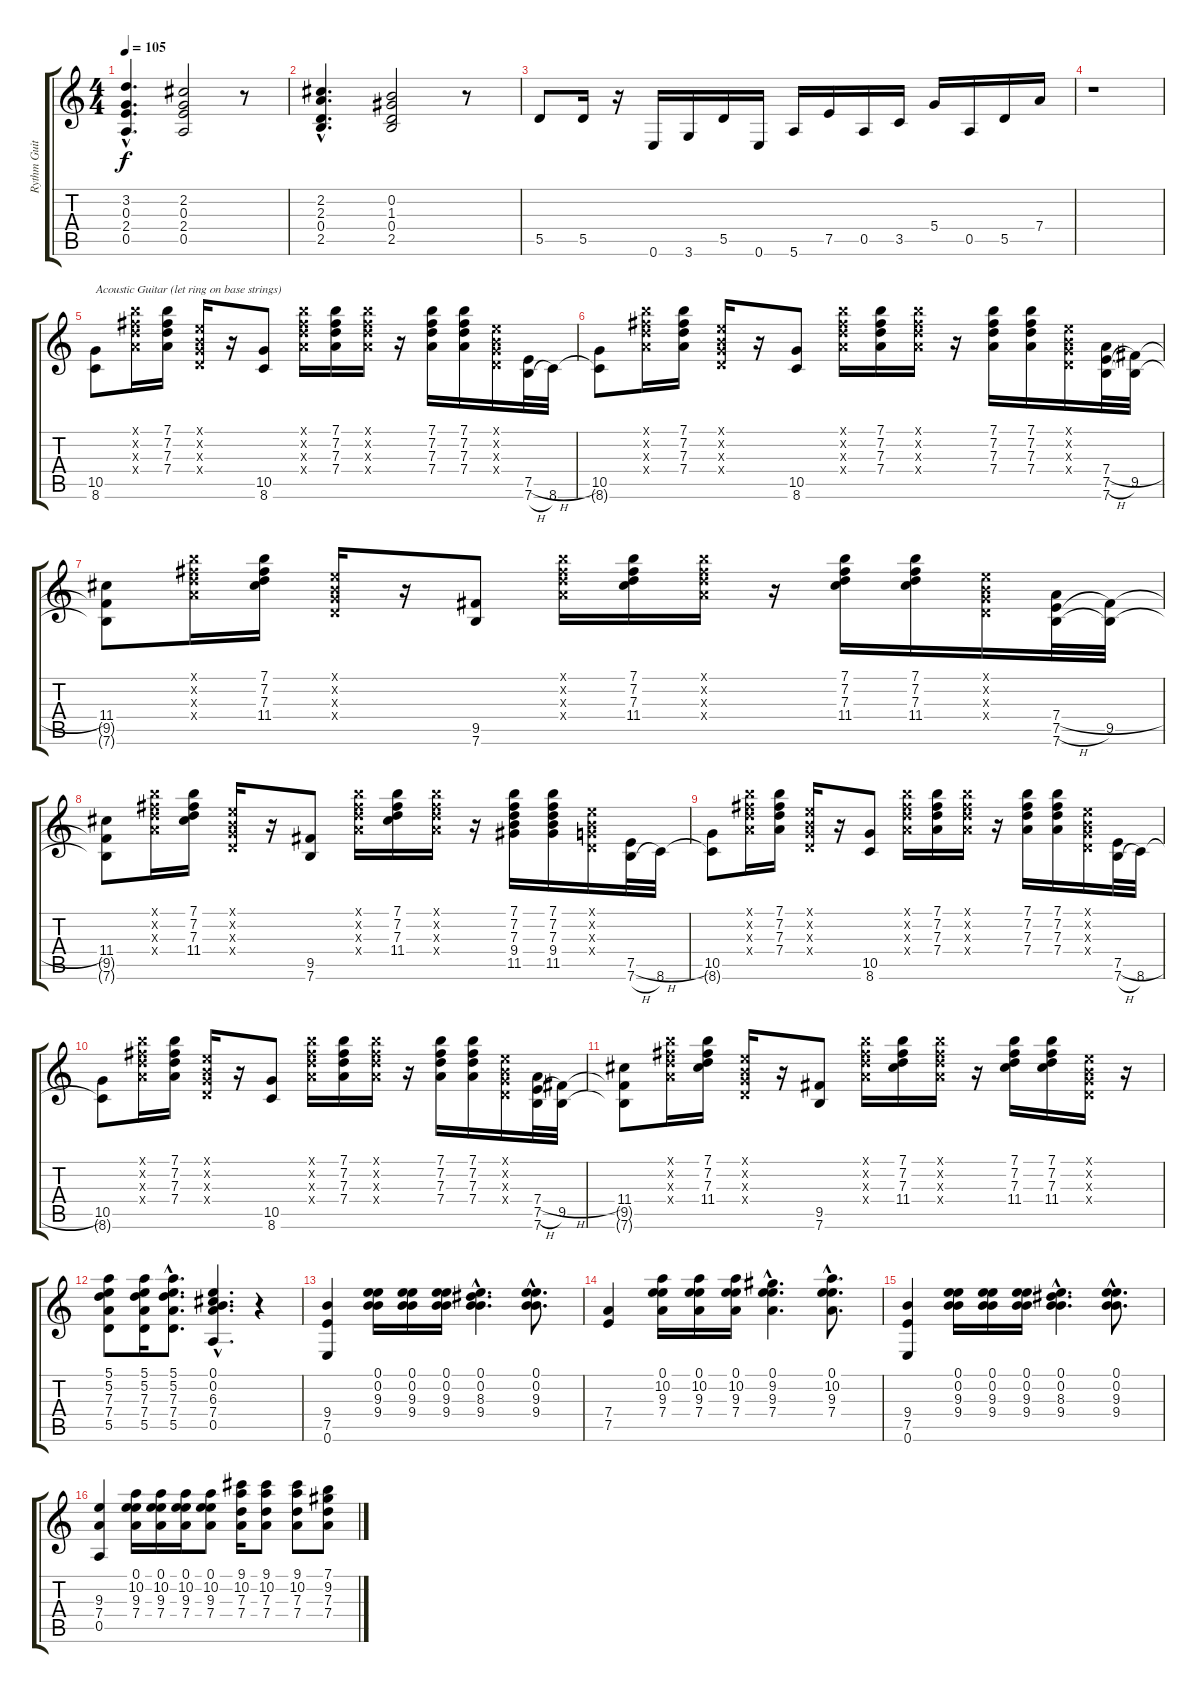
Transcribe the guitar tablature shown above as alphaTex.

\track ("Rythm Guitar" "Rythm Guit") {instrument acousticguitarsteel}
\staff {score tabs}
\tuning (E4 B3 G3 D3 A2 E2) {hide}
\ts (4 4)
\tempo 105
\clef g2
\ks c
(3.2{hac} 0.3{hac} 2.4{hac} 0.5{hac}).4{d dy f} (2.2 0.3 2.4 0.5).2 r.8 |
(2.2{hac} 2.3{hac} 0.4{hac} 2.5{hac}).4{d} (0.2 1.3 0.4 2.5).2 r.8 |
5.5.8 5.5.16 r.16 0.6.16 3.6.16 5.5.16 0.6.16 5.6.16 7.5.16 0.5.16 3.5.16 5.4.16 0.5.16 5.5.16 7.4.16 |
r.1 |
(10.5 8.6).8{txt "Acoustic Guitar (let ring on base strings)" volume 9 instrument acousticguitarsteel} (7.1{x} 7.2{x} 7.3{x} 7.4{x}).16 (7.1 7.2 7.3 7.4).16 (0.1{x} 0.2{x} 0.3{x} 0.4{x}).16 r.16 (10.5 8.6).8 (7.1{x} 7.2{x} 7.3{x} 7.4{x}).16 (7.1 7.2 7.3 7.4).16 (7.1{x} 7.2{x} 7.3{x} 7.4{x}).16 r.16 (7.1 7.2 7.3 7.4).16 (7.1 7.2 7.3 7.4).16 (0.1{x} 0.2{x} 0.3{x} 0.4{x}).16 (7.5{h} 7.6{h}).32 8.6.32 |
(10.5 8.6{t}).8 (7.1{x} 7.2{x} 7.3{x} 7.4{x}).16 (7.1 7.2 7.3 7.4).16 (0.1{x} 0.2{x} 0.3{x} 0.4{x}).16 r.16 (10.5 8.6).8 (7.1{x} 7.2{x} 7.3{x} 7.4{x}).16 (7.1 7.2 7.3 7.4).16 (7.1{x} 7.2{x} 7.3{x} 7.4{x}).16 r.16 (7.1 7.2 7.3 7.4).16 (7.1 7.2 7.3 7.4).16 (0.1{x} 0.2{x} 0.3{x} 0.4{x}).16 (7.4{h} 7.5{h} 7.6).32 (9.5 7.6{t}).32 |
(11.4 9.5{t} 7.6{t}).8 (7.1{x} 7.2{x} 7.3{x} 7.4{x}).16 (7.1 7.2 7.3 11.4).16 (0.1{x} 0.2{x} 0.3{x} 0.4{x}).16 r.16 (9.5 7.6).8 (7.1{x} 7.2{x} 7.3{x} 7.4{x}).16 (7.1 7.2 7.3 11.4).16 (7.1{x} 7.2{x} 7.3{x} 7.4{x}).16 r.16 (7.1 7.2 7.3 11.4).16 (7.1 7.2 7.3 11.4).16 (0.1{x} 0.2{x} 0.3{x} 0.4{x}).16 (7.4{h} 7.5{h} 7.6).32 (9.5 7.6{t}).32 |
(11.4 9.5{t} 7.6{t}).8 (7.1{x} 7.2{x} 7.3{x} 7.4{x}).16 (7.1 7.2 7.3 11.4).16 (0.1{x} 0.2{x} 0.3{x} 0.4{x}).16 r.16 (9.5 7.6).8 (7.1{x} 7.2{x} 7.3{x} 7.4{x}).16 (7.1 7.2 7.3 11.4).16 (7.1{x} 7.2{x} 7.3{x} 7.4{x}).16 r.16 (7.1 7.2 7.3 9.4 11.5).16 (7.1 7.2 7.3 9.4 11.5).16 (0.1{x} 0.2{x} 0.3{x} 0.4{x}).16 (7.5{h} 7.6{h}).32 8.6.32 |
(10.5 8.6{t}).8 (7.1{x} 7.2{x} 7.3{x} 7.4{x}).16 (7.1 7.2 7.3 7.4).16 (0.1{x} 0.2{x} 0.3{x} 0.4{x}).16 r.16 (10.5 8.6).8 (7.1{x} 7.2{x} 7.3{x} 7.4{x}).16 (7.1 7.2 7.3 7.4).16 (7.1{x} 7.2{x} 7.3{x} 7.4{x}).16 r.16 (7.1 7.2 7.3 7.4).16 (7.1 7.2 7.3 7.4).16 (0.1{x} 0.2{x} 0.3{x} 0.4{x}).16 (7.5{h} 7.6{h}).32 8.6.32 |
(10.5 8.6{t}).8 (7.1{x} 7.2{x} 7.3{x} 7.4{x}).16 (7.1 7.2 7.3 7.4).16 (0.1{x} 0.2{x} 0.3{x} 0.4{x}).16 r.16 (10.5 8.6).8 (7.1{x} 7.2{x} 7.3{x} 7.4{x}).16 (7.1 7.2 7.3 7.4).16 (7.1{x} 7.2{x} 7.3{x} 7.4{x}).16 r.16 (7.1 7.2 7.3 7.4).16 (7.1 7.2 7.3 7.4).16 (0.1{x} 0.2{x} 0.3{x} 0.4{x}).16 (7.4{h} 7.5{h} 7.6).32 (9.5 7.6{t}).32 |
(11.4 9.5{t} 7.6{t}).8 (7.1{x} 7.2{x} 7.3{x} 7.4{x}).16 (7.1 7.2 7.3 11.4).16 (0.1{x} 0.2{x} 0.3{x} 0.4{x}).16 r.16 (9.5 7.6).8 (7.1{x} 7.2{x} 7.3{x} 7.4{x}).16 (7.1 7.2 7.3 11.4).16 (7.1{x} 7.2{x} 7.3{x} 7.4{x}).16 r.16 (7.1 7.2 7.3 11.4).16 (7.1 7.2 7.3 11.4).16 (0.1{x} 0.2{x} 0.3{x} 0.4{x}).16 r.16 |
(5.1 5.2 7.3 7.4 5.5).8 (5.1 5.2 7.3 7.4 5.5).16 (5.1{hac} 5.2{hac} 7.3{hac} 7.4 5.5{hac}).8{d} (0.1{hac} 0.2{hac} 6.3{hac} 7.4{hac} 0.5{hac}).4{d} r.4 |
(9.4 7.5 0.6).4 (0.1 0.2 9.3 9.4).16 (0.1 0.2 9.3 9.4).16 (0.1 0.2 9.3 9.4).16 (0.1{hac} 0.2{hac} 8.3{hac} 9.4{hac}).4{d} (0.1{hac} 0.2{hac} 9.3{hac} 9.4{hac}).8{d} |
(7.4 7.5).4 (0.1 10.2 9.3 7.4).16 (0.1 10.2 9.3 7.4).16 (0.1 10.2 9.3 7.4).16 (0.1{hac} 9.2{hac} 9.3{hac} 7.4{hac}).4{d} (0.1{hac} 10.2{hac} 9.3{hac} 7.4{hac}).8{d} |
(9.4 7.5 0.6).4 (0.1 0.2 9.3 9.4).16 (0.1 0.2 9.3 9.4).16 (0.1 0.2 9.3 9.4).16 (0.1{hac} 0.2{hac} 8.3{hac} 9.4{hac}).4{d} (0.1{hac} 0.2{hac} 9.3{hac} 9.4{hac}).8{d} |
(9.3 7.4 0.5).4 (0.1 10.2 9.3 7.4).16 (0.1 10.2 9.3 7.4).16 (0.1 10.2 9.3 7.4).16 (0.1 10.2 9.3 7.4).8 (9.1 10.2 7.3 7.4).16 (9.1 10.2 7.3 7.4).8 (9.1 10.2 7.3 7.4).8 (7.1 9.2 7.3 7.4).8
